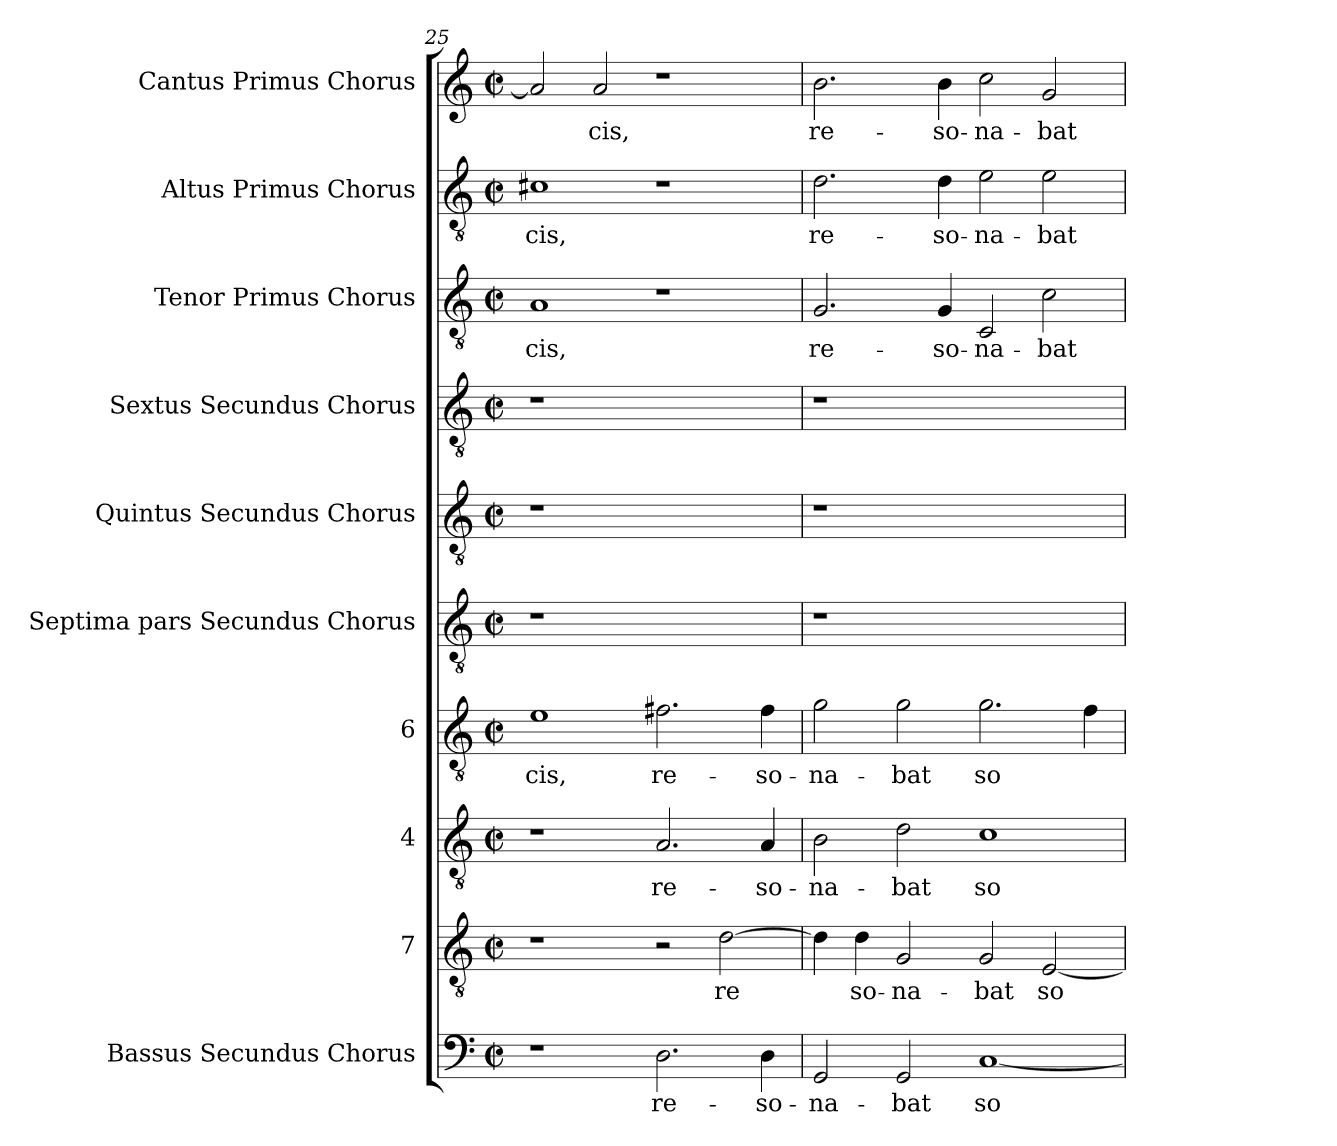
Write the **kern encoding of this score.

**kern	**text	**kern	**text	**kern	**text	**kern	**text	**kern	**kern	**kern	**kern	**text	**kern	**text	**kern	**text
*part10	*part10	*part9	*part9	*part8	*part8	*part7	*part7	*part6	*part5	*part4	*part3	*part3	*part2	*part2	*part1	*part1
*staff10	*staff10	*staff9	*staff9	*staff8	*staff8	*staff7	*staff7	*staff6	*staff5	*staff4	*staff3	*staff3	*staff2	*staff2	*staff1	*staff1
*I"Bassus  Secundus Chorus	*	*I"7	*	*I"4	*	*I"6	*	*I"Septima pars  Secundus Chorus	*I"Quintus  Secundus Chorus	*I"Sextus  Secundus Chorus	*I"Tenor  Primus Chorus	*	*I"Altus  Primus Chorus	*	*I"Cantus  Primus Chorus	*
*I'B	*	*	*	*	*	*	*	*	*	*	*I'T	*	*I'A	*	*I'C	*
*clefF4	*	*clefGv2	*	*clefGv2	*	*clefGv2	*	*clefGv2	*clefGv2	*clefGv2	*clefGv2	*	*clefGv2	*	*clefG2	*
*k[]	*	*k[]	*	*k[]	*	*k[]	*	*k[]	*k[]	*k[]	*k[]	*	*k[]	*	*k[]	*
*C:	*	*C:	*	*C:	*	*C:	*	*C:	*C:	*C:	*C:	*	*C:	*	*C:	*
*M2/2	*	*M2/2	*	*M2/2	*	*M2/2	*	*M2/2	*M2/2	*M2/2	*M2/2	*	*M2/2	*	*M2/2	*
*met(c|)	*	*met(c|)	*	*met(c|)	*	*met(c|)	*	*met(c|)	*met(c|)	*met(c|)	*met(c|)	*	*met(c|)	*	*met(c|)	*
=25	=25	=25	=25	=25	=25	=25	=25	=25	=25	=25	=25	=25	=25	=25	=25	=25
!	!	!	!	!	!	!	!LO:LY:b:cj	!	!	!	!	!LO:LY:b:cj	!	!LO:LY:b:cj	!	!LO:LY:b:cj
1r	.	1r	.	1r	.	1e	-cis,	1r	1r	1r	1A	-cis,	1c#X	-cis,	2a/]	--
!	!	!	!	!	!	!	!	!	!	!	!	!	!	!	!	!LO:LY:b:cj
.	.	.	.	.	.	.	.	.	.	.	.	.	.	.	2a/	-cis,
!	!LO:LY:b:cj	!	!	!	!LO:LY:b:cj	!	!LO:LY:b:cj	!	!	!	!	!	!	!	!	!
2.D\	re-	2r	.	2.A/	re-	2.f#X\	re-	1ryy	1ryy	1ryy	1r	.	1r	.	1r	.
!	!	!	!LO:LY:b:cj	!	!	!	!	!	!	!	!	!	!	!	!	!
.	.	[<2d\	re-	.	.	.	.	.	.	.	.	.	.	.	.	.
!	!LO:LY:b:cj	!	!	!	!LO:LY:b:cj	!	!LO:LY:b:cj	!	!	!	!	!	!	!	!	!
4D\	-so-	.	.	4A/	-so-	4f#\	-so-	.	.	.	.	.	.	.	.	.
!!LO:PB:g=z
=26	=26	=26	=26	=26	=26	=26	=26	=26	=26	=26	=26	=26	=26	=26	=26	=26
!	!LO:LY:b:cj	!	!LO:LY:b:cj	!	!LO:LY:b:cj	!	!LO:LY:b:cj	!	!	!	!	!LO:LY:b:cj	!	!LO:LY:b:cj	!	!LO:LY:b:cj
2GG/	-na-	4d\]	--	2B\	-na-	2g\	-na-	1r	1r	1r	2.G/	re-	2.d\	re-	2.b\	re-
!	!	!	!LO:LY:b:cj	!	!	!	!	!	!	!	!	!	!	!	!	!
.	.	4d\	-so-	.	.	.	.	.	.	.	.	.	.	.	.	.
!	!LO:LY:b:cj	!	!LO:LY:b:cj	!	!LO:LY:b:cj	!	!LO:LY:b:cj	!	!	!	!	!	!	!	!	!
2GG/	-bat	2G/	-na-	2d\	-bat	2g\	-bat	.	.	.	.	.	.	.	.	.
!	!	!	!	!	!	!	!	!	!	!	!	!LO:LY:b:cj	!	!LO:LY:b:cj	!	!LO:LY:b:cj
.	.	.	.	.	.	.	.	.	.	.	4G/	-so-	4d\	-so-	4b\	-so-
!	!LO:LY:b:cj	!	!LO:LY:b:cj	!	!LO:LY:b:cj	!	!LO:LY:b:cj	!	!	!	!	!LO:LY:b:cj	!	!LO:LY:b:cj	!	!LO:LY:b:cj
[<1C	so-	2G/	-bat	1c	so-	2.g\	so-	1ryy	1ryy	1ryy	2C/	-na-	2e\	-na-	2cc\	-na-
!	!	!	!LO:LY:b:cj	!	!	!	!	!	!	!	!	!LO:LY:b:cj	!	!LO:LY:b:cj	!	!LO:LY:b:cj
.	.	[<2E/	so-	.	.	.	.	.	.	.	2c\	-bat	2e\	-bat	2g/	-bat
!	!	!	!	!	!	!	!LO:LY:b:cj	!	!	!	!	!	!	!	!	!
.	.	.	.	.	.	4f\	--	.	.	.	.	.	.	.	.	.
=	=	=	=	=	=	=	=	=	=	=	=	=	=	=	=	=
*-	*-	*-	*-	*-	*-	*-	*-	*-	*-	*-	*-	*-	*-	*-	*-	*-
